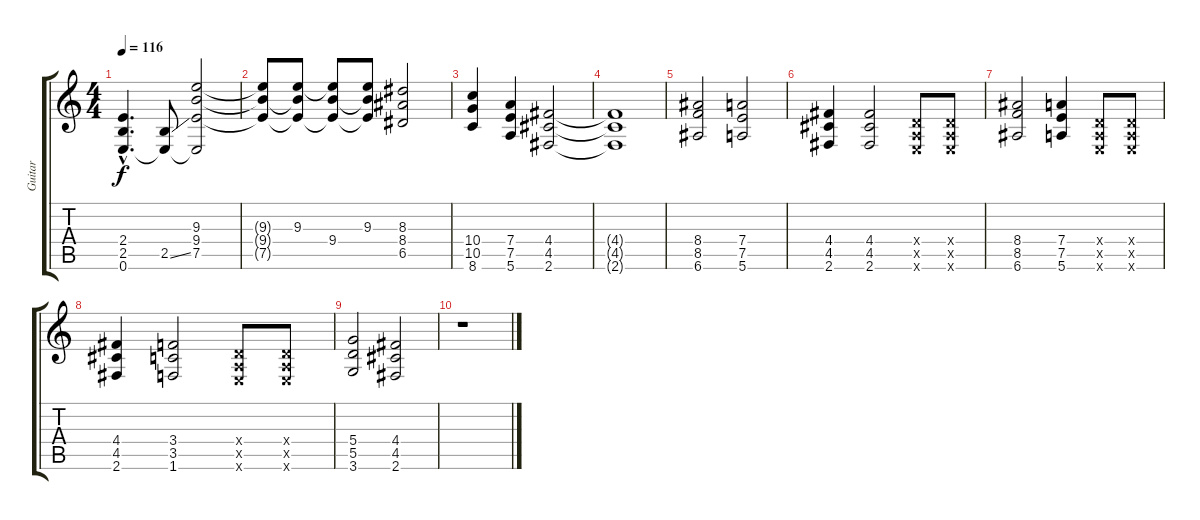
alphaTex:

\track ("Guitar" "Guitar") {instrument distortionguitar}
\staff {score tabs}
\tuning (E4 B3 G3 D3 A2 E2) {hide}
\ts (4 4)
\tempo 116
\clef g2
\ks c
(2.4{hac} 2.5{hac} 0.6{hac}).4{d dy f volume 12} (2.5{ss} 0.6{t}).8 (9.3 9.4 7.5 0.6{t}).2 |
(9.3{t} 9.4{t} 7.5{t}).8 (9.3 9.4{t} 7.5{t}).8 (9.3{t} 9.4 7.5{t}).8 (9.3 9.4{t} 7.5{t}).8 (8.3 8.4 6.5).2 |
(10.4 10.5 8.6).4 (7.4 7.5 5.6).4{volume 8} (4.4 4.5 2.6).2 |
(4.4{t} 4.5{t} 2.6{t}).1 |
(8.4 8.5 6.6).2 (7.4 7.5 5.6).2{volume 4} |
(4.4 4.5 2.6).4 (4.4 4.5 2.6).2 (0.4{x} 0.5{x} 0.6{x}).8 (0.4{x} 0.5{x} 0.6{x}).8 |
(8.4 8.5 6.6).2 (7.4 7.5 5.6).4 (0.4{x} 0.5{x} 0.6{x}).8{volume 0} (0.4{x} 0.5{x} 0.6{x}).8 |
(4.4 4.5 2.6).4 (3.4 3.5 1.6).2 (0.4{x} 0.5{x} 0.6{x}).8 (0.4{x} 0.5{x} 0.6{x}).8 |
(5.4 5.5 3.6).2 (4.4 4.5 2.6).2 |
r.1
